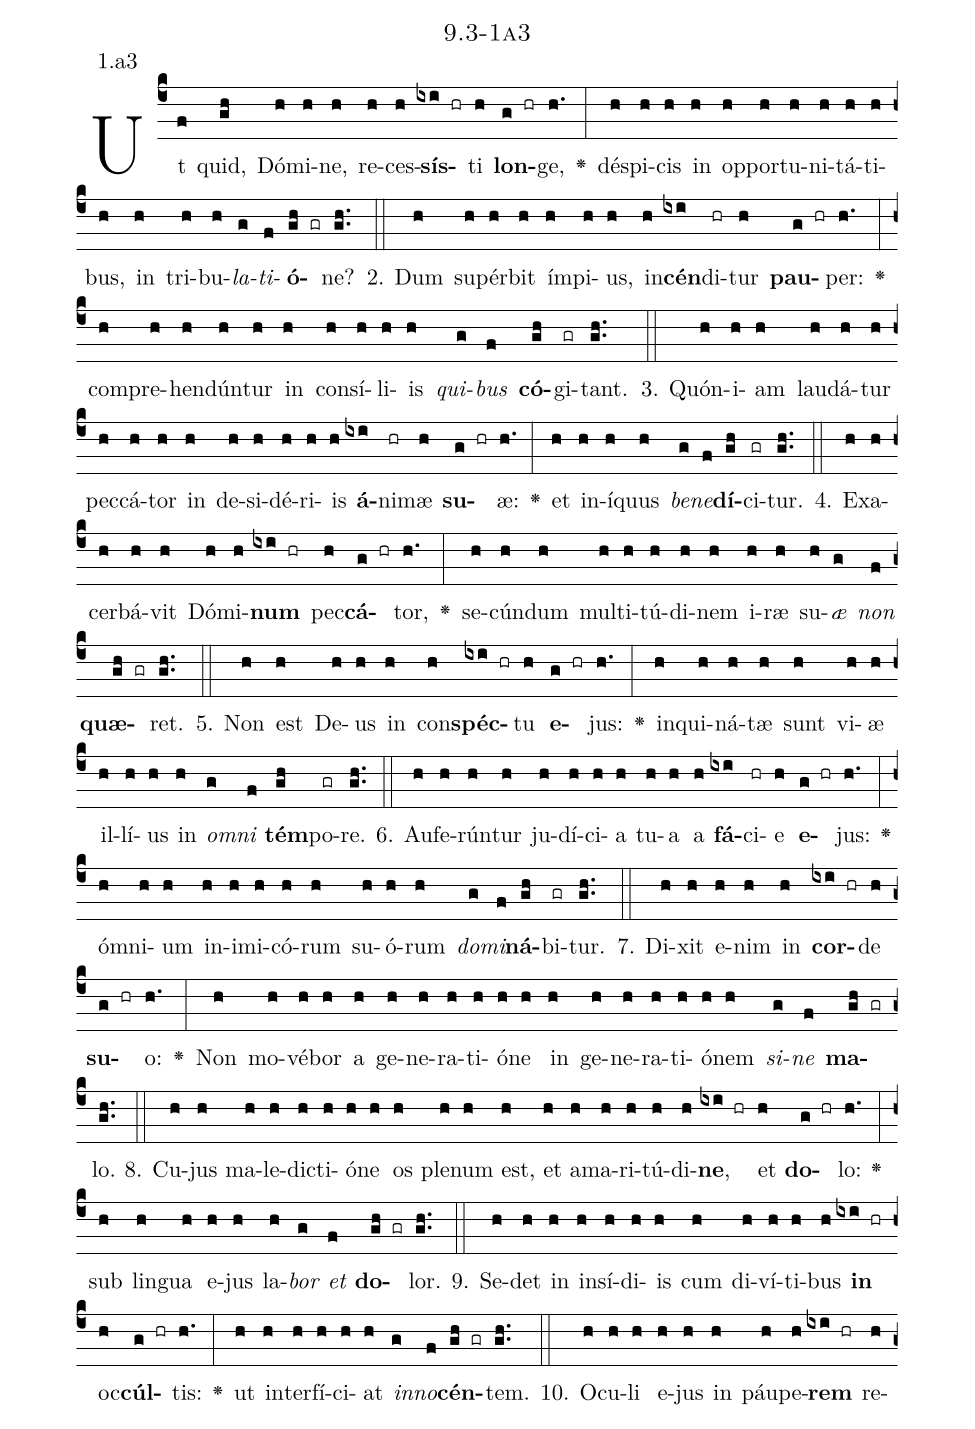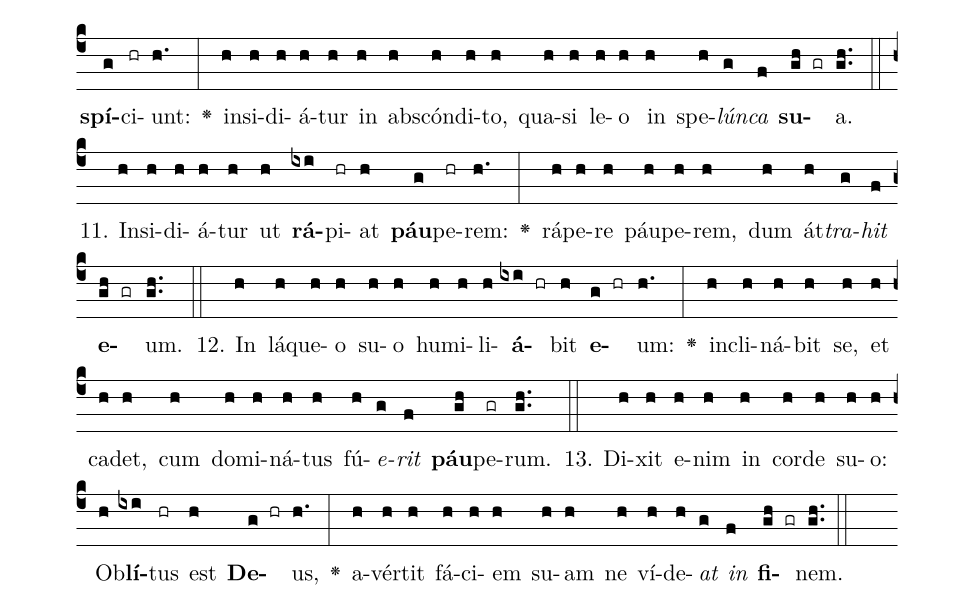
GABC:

name: 9.3-1a3;
annotation: 1.a3;
%%
(c4)Ut(f) quid,(gh) Dó(h)mi(h)ne,(h) re(h)ces(h)<b>sís</b>(ixi hr)ti(h) <b>lon</b>(g hr)ge,(h.) <v>\greheightstar</v>(:) dé(h)spi(h)cis(h) in(h) op(h)por(h)tu(h)ni(h)tá(h)ti(h)bus,(h) in(h) tri(h)bu(h)<i>la</i>(g)<i>ti</i>(f)<b>ó</b>(gh gr)ne?(gh..) (::)
2. Dum(h) su(h)pér(h)bit(h) ím(h)pi(h)us,(h) in(h)<b>cén</b>(ixi)di(hr)tur(h) <b>pau</b>(g hr)per:(h.) <v>\greheightstar</v>(:) com(h)pre(h)hen(h)dún(h)tur(h) in(h) con(h)sí(h)li(h)is(h) <i>qui</i>(g)<i>bus</i>(f) <b>có</b>(gh)gi(gr)tant.(gh..) (::)
3. Quón(h)i(h)am(h) lau(h)dá(h)tur(h) pec(h)cá(h)tor(h) in(h) de(h)si(h)dé(h)ri(h)is(h) <b>á</b>(ixi)ni(hr)mæ(h) <b>su</b>(g hr)æ:(h.) <v>\greheightstar</v>(:) et(h) in(h)í(h)quus(h) <i>be</i>(g)<i>ne</i>(f)<b>dí</b>(gh)ci(gr)tur.(gh..) (::)
4. Ex(h)a(h)cer(h)bá(h)vit(h) Dó(h)mi(h)<b>num</b>(ixi hr) pec(h)<b>cá</b>(g hr)tor,(h.) <v>\greheightstar</v>(:) se(h)cún(h)dum(h) mul(h)ti(h)tú(h)di(h)nem(h) i(h)ræ(h) su(h)<i>æ</i>(g) <i>non</i>(f) <b>quæ</b>(gh gr)ret.(gh..) (::)
5. Non(h) est(h) De(h)us(h) in(h) con(h)<b>spéc</b>(ixi hr)tu(h) <b>e</b>(g hr)jus:(h.) <v>\greheightstar</v>(:) in(h)qui(h)ná(h)tæ(h) sunt(h) vi(h)æ(h) il(h)lí(h)us(h) in(h) <i>om</i>(g)<i>ni</i>(f) <b>tém</b>(gh)po(gr)re.(gh..) (::)
6. Au(h)fe(h)rún(h)tur(h) ju(h)dí(h)ci(h)a(h) tu(h)a(h) a(h) <b>fá</b>(ixi)ci(hr)e(h) <b>e</b>(g hr)jus:(h.) <v>\greheightstar</v>(:) óm(h)ni(h)um(h) in(h)i(h)mi(h)có(h)rum(h) su(h)ó(h)rum(h) <i>do</i>(g)<i>mi</i>(f)<b>ná</b>(gh)bi(gr)tur.(gh..) (::)
7. Di(h)xit(h) e(h)nim(h) in(h) <b>cor</b>(ixi hr)de(h) <b>su</b>(g hr)o:(h.) <v>\greheightstar</v>(:) Non(h) mo(h)vé(h)bor(h) a(h) ge(h)ne(h)ra(h)ti(h)ó(h)ne(h) in(h) ge(h)ne(h)ra(h)ti(h)ó(h)nem(h) <i>si</i>(g)<i>ne</i>(f) <b>ma</b>(gh gr)lo.(gh..) (::)
8. Cu(h)jus(h) ma(h)le(h)dic(h)ti(h)ó(h)ne(h) os(h) ple(h)num(h) est,(h) et(h) a(h)ma(h)ri(h)tú(h)di(h)<b>ne</b>,(ixi hr) et(h) <b>do</b>(g hr)lo:(h.) <v>\greheightstar</v>(:) sub(h) lin(h)gua(h) e(h)jus(h) la(h)<i>bor</i>(g) <i>et</i>(f) <b>do</b>(gh gr)lor.(gh..) (::)
9. Se(h)det(h) in(h) in(h)sí(h)di(h)is(h) cum(h) di(h)ví(h)ti(h)bus(h) <b>in</b>(ixi hr) oc(h)<b>cúl</b>(g hr)tis:(h.) <v>\greheightstar</v>(:) ut(h) in(h)ter(h)fí(h)ci(h)at(h) <i>in</i>(g)<i>no</i>(f)<b>cén</b>(gh gr)tem.(gh..) (::)
10. O(h)cu(h)li(h) e(h)jus(h) in(h) páu(h)pe(h)<b>rem</b>(ixi hr) re(h)<b>spí</b>(g)ci(hr)unt:(h.) <v>\greheightstar</v>(:) in(h)si(h)di(h)á(h)tur(h) in(h) abs(h)cón(h)di(h)to,(h) qua(h)si(h) le(h)o(h) in(h) spe(h)<i>lún</i>(g)<i>ca</i>(f) <b>su</b>(gh gr)a.(gh..) (::)
11. In(h)si(h)di(h)á(h)tur(h) ut(h) <b>rá</b>(ixi)pi(hr)at(h) <b>páu</b>(g)pe(hr)rem:(h.) <v>\greheightstar</v>(:) rá(h)pe(h)re(h) páu(h)pe(h)rem,(h) dum(h) át(h)<i>tra</i>(g)<i>hit</i>(f) <b>e</b>(gh gr)um.(gh..) (::)
12. In(h) lá(h)que(h)o(h) su(h)o(h) hu(h)mi(h)li(h)<b>á</b>(ixi hr)bit(h) <b>e</b>(g hr)um:(h.) <v>\greheightstar</v>(:) in(h)cli(h)ná(h)bit(h) se,(h) et(h) ca(h)det,(h) cum(h) do(h)mi(h)ná(h)tus(h) fú(h)<i>e</i>(g)<i>rit</i>(f) <b>páu</b>(gh)pe(gr)rum.(gh..) (::)
13. Di(h)xit(h) e(h)nim(h) in(h) cor(h)de(h) su(h)o:(h) Ob(h)<b>lí</b>(ixi)tus(hr) est(h) <b>De</b>(g hr)us,(h.) <v>\greheightstar</v>(:) a(h)vér(h)tit(h) fá(h)ci(h)em(h) su(h)am(h) ne(h) ví(h)de(h)<i>at</i>(g) <i>in</i>(f) <b>fi</b>(gh gr)nem.(gh..) (::)
